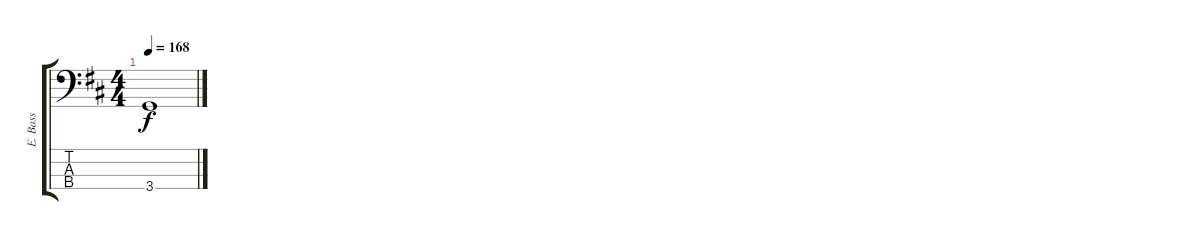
\track ("E. Bass" "E. Bass") {instrument electricbasspick}
\staff {score tabs}
\tuning (G2 D2 A1 E1) {hide}
\ts (4 4)
\tempo 168
\clef f4
\ks d
3.4{t}.1{dy f}
